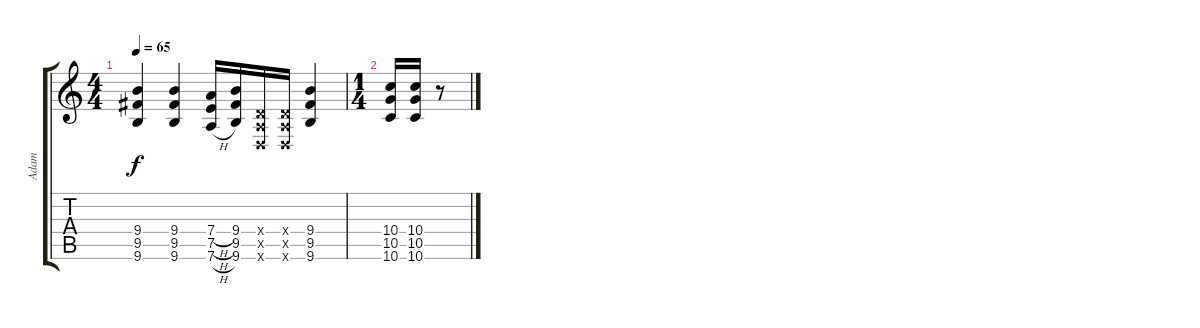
\track ("Adam" "Adam") {instrument distortionguitar}
\staff {score tabs}
\tuning (E4 B3 G3 D3 A2 D2) {hide}
\ts (4 4)
\tempo 65
\clef g2
\ks c
(9.4 9.5 9.6).4{dy f volume 13 instrument distortionguitar} (9.4 9.5 9.6).4 (7.4{h} 7.5{h} 7.6{h}).16 (9.4 9.5 9.6).16 (0.4{x} 0.5{x} 0.6{x}).16 (0.4{x} 0.5{x} 0.6{x}).16 (9.4 9.5 9.6).4 |
\ts (1 4)
(10.4 10.5 10.6).16 (10.4 10.5 10.6).16 r.8
